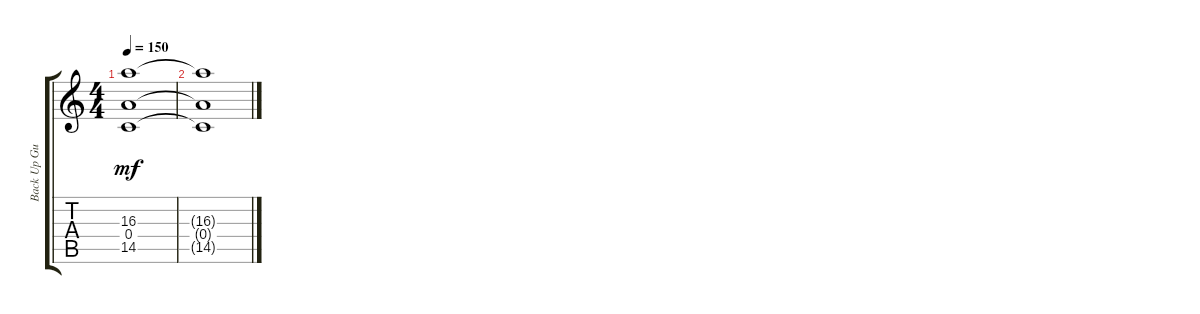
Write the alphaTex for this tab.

\track ("Back Up Guitar" "Back Up Gu") {instrument distortionguitar}
\staff {score tabs}
\tuning (D4 A3 F3 C3 G2 C2) {hide}
\ts (4 4)
\tempo 150
\clef g2
\ks c
(16.3{t} 0.4{t} 14.5{t}).1{dy mf} |
(16.3{t} 0.4{t} 14.5{t}).1
